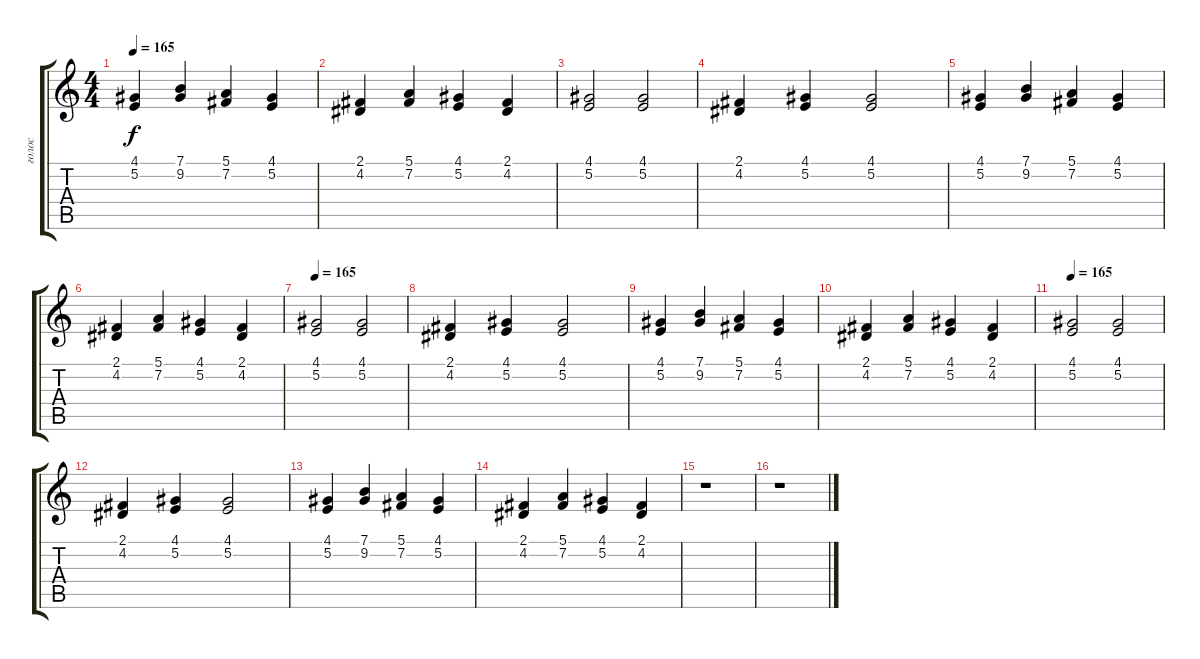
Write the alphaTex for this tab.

\track ("голос" "голос") {instrument cello}
\staff {score tabs}
\tuning (E4 B3 G3 D3 A2 E2) {hide}
\ts (4 4)
\tempo 165
\clef g2
\ks c
(4.1 5.2).4{dy f} (7.1 9.2).4 (5.1 7.2).4 (4.1 5.2).4 |
(2.1 4.2).4 (5.1 7.2).4 (4.1 5.2).4 (2.1 4.2).4 |
(4.1 5.2).2 (4.1 5.2).2 |
(2.1 4.2).4 (4.1 5.2).4 (4.1 5.2).2 |
(4.1 5.2).4 (7.1 9.2).4 (5.1 7.2).4 (4.1 5.2).4 |
(2.1 4.2).4 (5.1 7.2).4 (4.1 5.2).4 (2.1 4.2).4 |
\tempo 165
(4.1 5.2).2 (4.1 5.2).2 |
(2.1 4.2).4 (4.1 5.2).4 (4.1 5.2).2 |
(4.1 5.2).4 (7.1 9.2).4 (5.1 7.2).4 (4.1 5.2).4 |
(2.1 4.2).4 (5.1 7.2).4 (4.1 5.2).4 (2.1 4.2).4 |
\tempo 165
(4.1 5.2).2 (4.1 5.2).2 |
(2.1 4.2).4 (4.1 5.2).4 (4.1 5.2).2 |
(4.1 5.2).4 (7.1 9.2).4 (5.1 7.2).4 (4.1 5.2).4 |
(2.1 4.2).4 (5.1 7.2).4 (4.1 5.2).4 (2.1 4.2).4 |
r.1 |
r.1
